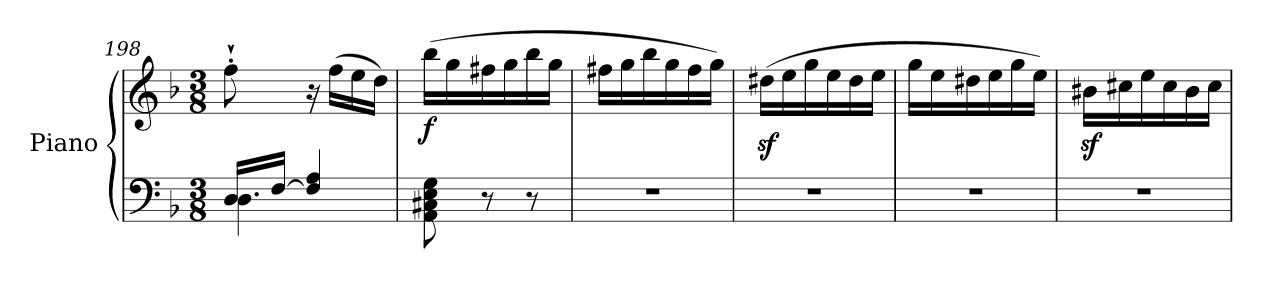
**kern	**kern	**dynam
*part1	*part1	*part1
*staff2	*staff1	*staff1/2
*I"Piano	*	*
*I'Pno	*	*
*clefF4	*clefG2	*
*k[b-]	*k[b-]	*
*F:	*F:	*
*M3/8	*M3/8	*
=198	=198	=198
*^	*	*
16D/LL	4.D\	8ff`'\	.
[16F/JJ	.	.	.
4F/] 4A/	.	16r	.
.	.	(16ff\LL	.
.	.	16ee\	.
.	.	16dd\JJ)	.
*v	*v	*	*
=199	=199	=199
!	!	!LO:DY:b
8AA\ 8C#X\ 8E\ 8G\	(16bb-\LL	f
.	16gg\	.
8r	16ff#X\	.
.	16gg\	.
8r	16bb-\	.
.	16gg\JJ	.
=200	=200	=200
4.r	16ff#X\LL	.
.	16gg\	.
.	16bb-\	.
.	16gg\	.
.	16ff#\	.
.	16gg\JJ)	.
!!LO:PB:g=z
=201	=201	=201
4.r	(16dd#Xz<\LL	.
.	16ee\	.
.	16gg\	.
.	16ee\	.
.	16dd#\	.
.	16ee\JJ	.
!!LO:PB:g=z
=202	=202	=202
4.r	16gg\LL	.
.	16ee\	.
.	16dd#X\	.
.	16ee\	.
.	16gg\	.
.	16ee\JJ)	.
=203	=203	=203
4.r	16b#Xz<\LL	.
.	16cc#X\	.
.	16ee\	.
.	16cc#\	.
.	16b#\	.
.	16cc#\JJ	.
=	=	=
*-	*-	*-
